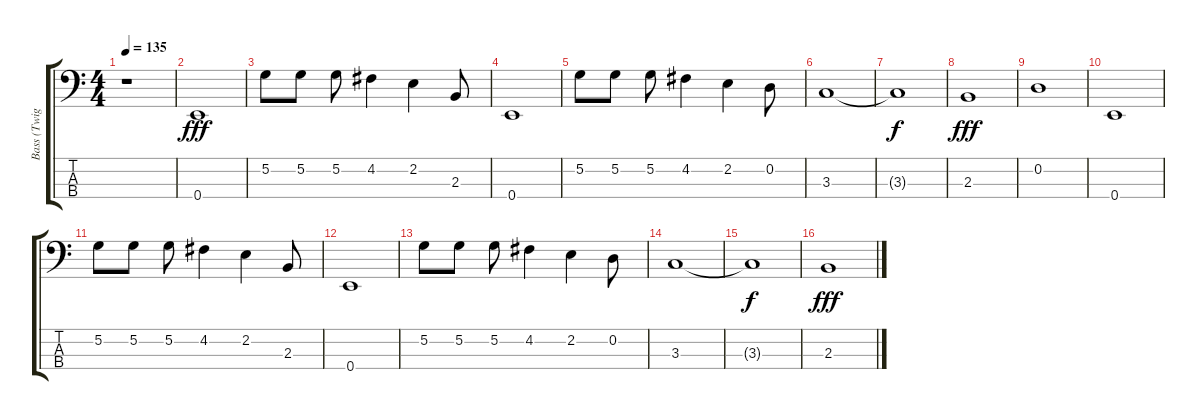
\track ("Bass (Twiggy Ramirez)" "Bass (Twig") {instrument electricbassfinger}
\staff {score tabs}
\tuning (G2 D2 A1 E1) {hide}
\ts (4 4)
\tempo 135
\clef f4
\ks c
r.1{dy f} |
0.4.1{dy fff volume 16 instrument synthbass2} |
5.2.8 5.2.8 5.2.8 4.2.4 2.2.4 2.3.8 |
0.4.1 |
5.2.8 5.2.8 5.2.8 4.2.4 2.2.4 0.2.8 |
3.3.1 |
3.3{t}.1{dy f} |
2.3.1{dy fff} |
0.2.1 |
0.4.1{volume 16 instrument synthbass2} |
5.2.8 5.2.8 5.2.8 4.2.4 2.2.4 2.3.8 |
0.4.1 |
5.2.8 5.2.8 5.2.8 4.2.4 2.2.4 0.2.8 |
3.3.1 |
3.3{t}.1{dy f} |
2.3.1{dy fff}
